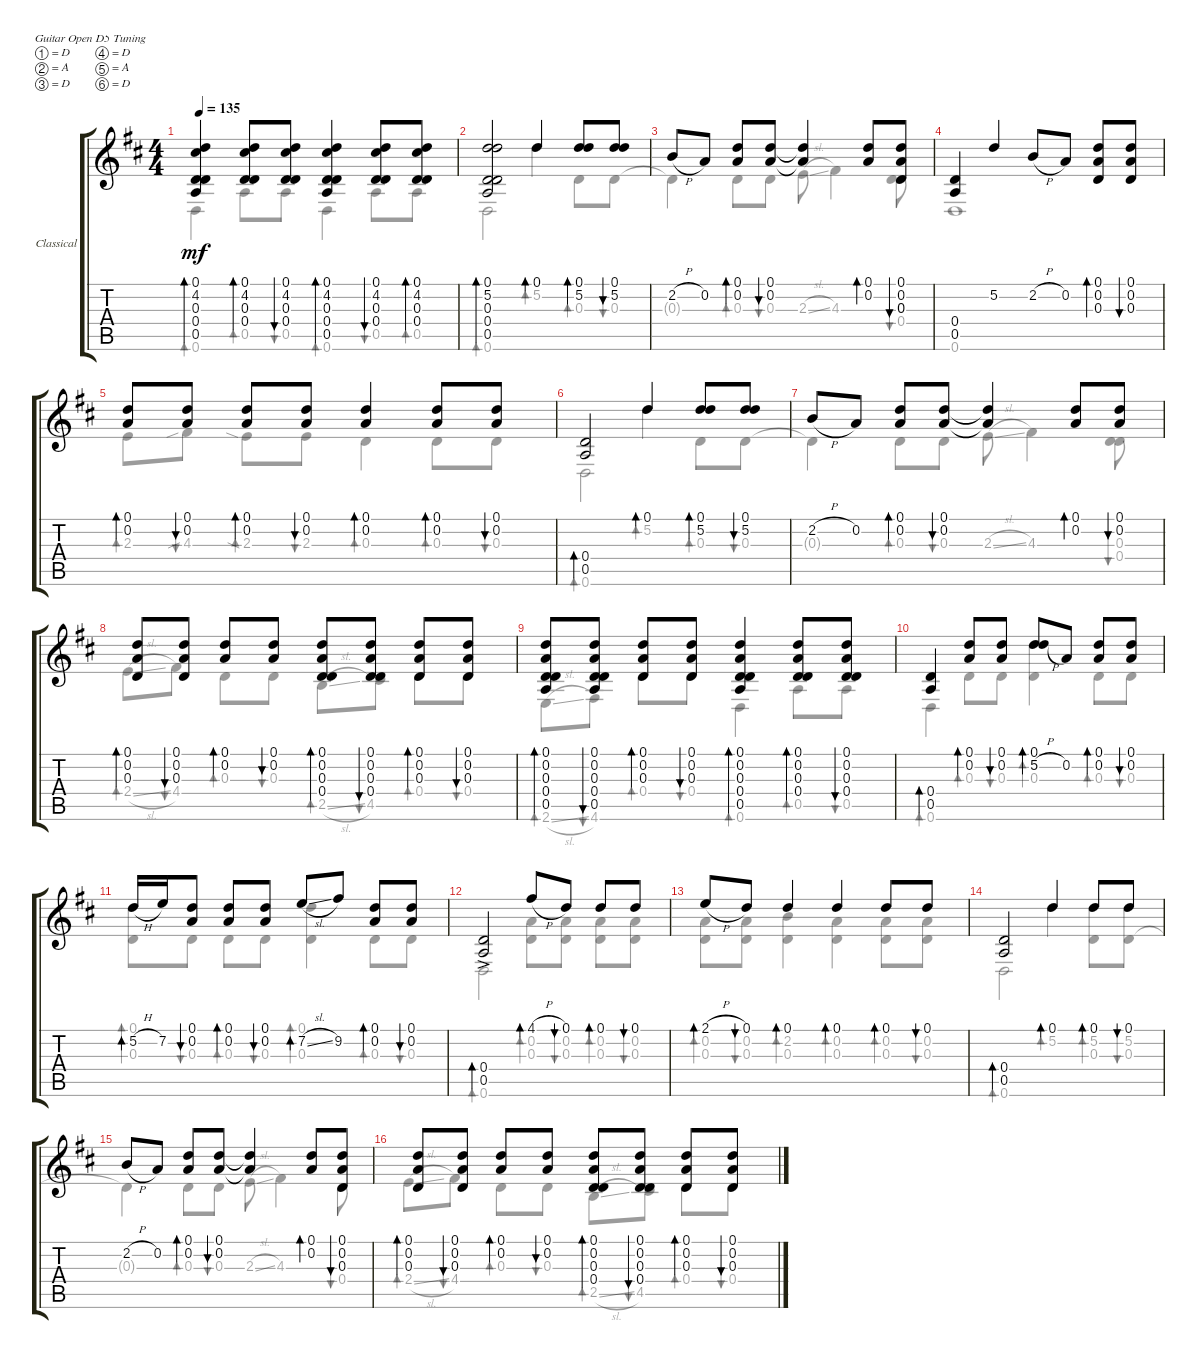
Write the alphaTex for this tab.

\defaultSystemsLayout 4
\bracketExtendMode groupsimilarinstruments
\firstSystemTrackNameOrientation horizontal
\otherSystemsTrackNameOrientation horizontal
\track ("Classical Guitar" "Classical ") {instrument acousticguitarsteel}
\staff {score tabs}
\tuning (D4 A3 D3 D3 A2 D2)
\voice
\ts (4 4)
\tempo 135
\clef g2
\ks d
(0.1 4.2 0.3 0.4 0.5).4{bd 30 dy mf} (0.4 0.3 4.2 0.1).8{bd 30} (0.1 4.2 0.3 0.4).8{bu 30} (0.4 0.3 0.5 4.2 0.1).4{bd 30} (0.1 4.2 0.3 0.4).8{bu 30} (0.4 0.3 4.2 0.1).8{bd 30} |
(0.1 5.2 0.3 0.4 0.5).2{bd 30} 0.1.4{bd 30} (0.1 5.2).8{bd 30} (0.1 5.2).8{bu 30} |
2.2{h}.8 0.2.8 (0.1 0.2).8{bd 30} (0.2 0.1).8{bu 30} (0.1{t} 0.2{t}).4 (0.1 0.2).8{bd 30} (0.2 0.1 0.3).8{bu 30} |
(0.4 0.5).4 5.2.4 2.2{h}.8 0.2.8 (0.2 0.1 0.3).8{bd 30} (0.3 0.2 0.1).8{bu 30} |
(0.1 0.2).8{bd 30} (0.2 0.1).8{bu 30} (0.1 0.2).8{bd 30} (0.2 0.1).8{bu 30} (0.1 0.2).4{bd 30} (0.2 0.1).8{bd 30} (0.2 0.1).8{bu 30} |
(0.4 0.5).2{bd 30} 0.1.4{bd 30} (0.1 5.2).8{bd 30} (0.1 5.2).8{bu 30} |
2.2{h}.8 0.2.8 (0.1 0.2).8{bd 30} (0.1 0.2).8{bu 30} (0.2{t} 0.1{t}).4 (0.1 0.2).8{bd 30} (0.2 0.1).8{bu 30} |
(0.1 0.2 0.3).8{bd 30} (0.3 0.2 0.1).8{bu 30} (0.1 0.2).8{bd 30} (0.2 0.1).8{bu 30} (0.1 0.2 0.3 0.4).8{bd 30} (0.4 0.3 0.2 0.1).8{bu 30} (0.1 0.2 0.3).8{bd 30} (0.3 0.2 0.1).8{bu 30} |
(0.1 0.2 0.3 0.4 0.5).8{bd 30} (0.5 0.4 0.3 0.2 0.1).8{bu 30} (0.1 0.2 0.3).8{bd 30} (0.3 0.2 0.1).8{bu 30} (0.1 0.2 0.3 0.4 0.5).4{bd 30} (0.4 0.3 0.2 0.1).8{bd 30} (0.4 0.3 0.2 0.1).8{bu 30} |
(0.4 0.5).4{bd 30} (0.1 0.2).8{bd 30} (0.1 0.2).8{bu 30} (0.1 5.2{h}).8{bd 30} 0.2.8 (0.1 0.2).8{bd 30} (0.1 0.2).8{bu 30} |
5.2{h}.16{bd 30} 7.2.16 (0.2 0.1).8{bu 30} (0.1 0.2).8{bd 30} (0.2 0.1).8{bu 30} 7.2{sl}.8{bd 30} 9.2.8 (0.2 0.1).8{bd 30} (0.1 0.2).8{bu 30} |
(0.4 0.5{ac}).2{bd 30} 4.1{h}.8{bd 30} 0.1.8{bu 30} 0.1.8{bd 30} 0.1.8{bu 30} |
2.1{h}.8{bd 30} 0.1.8{bu 30} 0.1.4{bd 30} 0.1.4{bd 30} 0.1.8{bd 30} 0.1.8{bu 30} |
(0.4 0.5).2{bd 30} 0.1.4{bd 30} 0.1.8{bd 30} 0.1.8{bu 30} |
2.2{h}.8 0.2.8 (0.1 0.2).8{bd 30} (0.2 0.1).8{bu 30} (0.1{t} 0.2{t}).4 (0.1 0.2).8{bd 30} (0.2 0.1 0.3).8{bu 30} |
(0.1 0.2 0.3).8{bd 30} (0.1 0.2 0.3).8{bu 30} (0.1 0.2).8{bd 30} (0.2 0.1).8{bu 30} (0.1 0.2 0.3 0.4).8{bd 30} (0.4 0.3 0.2 0.1).8{bu 30} (0.1 0.2 0.3).8{bd 30} (0.3 0.2 0.1).8{bu 30}
\voice
\clef g2
\ottava regular
\simile none
\ks d
0.6.4{bd 30 dy mf} 0.5.8{bd 30} 0.5.8{bu 30} 0.6.4{bd 30} 0.5.8{bu 30} 0.5.8{bd 30} |
0.6.2{bd 30} 5.2.4{bd 30} 0.3.8{bd 30} 0.3.8{bu 30} |
0.3{t}.4 0.3.8{bd 30} 0.3.8{bu 30} 2.3{sl}.8 4.3.4 (0.3 0.4).8{bu 30} |
0.6.1 |
2.3.8{bd 30} 4.3{sib}.8{bu 30} 2.3{sia}.8{bd 30} 2.3.8{bu 30} 0.3.4{bd 30} 0.3.8{bd 30} 0.3.8{bu 30} |
0.6.2{bd 30} 5.2.4{bd 30} 0.3.8{bd 30} 0.3.8{bu 30} |
0.3{t}.4 0.3.8{bd 30} 0.3.8{bu 30} 2.3{sl}.8 4.3.4 (0.4 0.3).8{bu 30} |
2.4{sl}.8{bd 30} 4.4.8{bu 30} 0.3.8{bd 30} 0.3.8{bu 30} 2.5{sl}.8{bd 30} 4.5.8{bu 30} 0.4.8{bd 30} 0.4.8{bu 30} |
2.6{sl}.8{bd 30} 4.6.8{bu 30} 0.4.8{bd 30} 0.4.8{bu 30} 0.6.4{bd 30} 0.5.8{bd 30} 0.5.8{bu 30} |
0.6.4{bd 30} 0.3.8{bd 30} 0.3.8{bu 30} (0.3 5.2).4{bd 30} 0.3.8{bd 30} 0.3.8{bu 30} |
(0.3 0.1).8{bd 30} 0.3.8{bu 30} 0.3.8{bd 30} 0.3.8{bu 30} (0.3 0.1).4{bd 30} 0.3.8{bd 30} 0.3.8{bu 30} |
0.6.2{bd 30} (0.3 0.2).8{bd 30} (0.2 0.3).8{bu 30} (0.2 0.3).8{bd 30} (0.2 0.3).8{bu 30} |
(0.3 0.2).8{bd 30} (0.3 0.2).8{bu 30} (2.2 0.3).4{bd 30} (0.2 0.3).4{bd 30} (0.3 0.2).8{bd 30} (0.2 0.3).8{bu 30} |
0.6.2{bd 30} 5.2.4{bd 30} (5.2 0.3).8{bd 30} (5.2 0.3).8{bu 30} |
0.3{t}.4 0.3.8{bd 30} 0.3.8{bu 30} 2.3{sl}.8 4.3.4 0.4.8{bu 30} |
2.4{sl}.8{bd 30} 4.4.8{bu 30} 0.3.8{bd 30} 0.3.8{bu 30} 2.5{sl}.8{bd 30} 4.5.8{bu 30} 0.4.8{bd 30} 0.4.8{bu 30}
